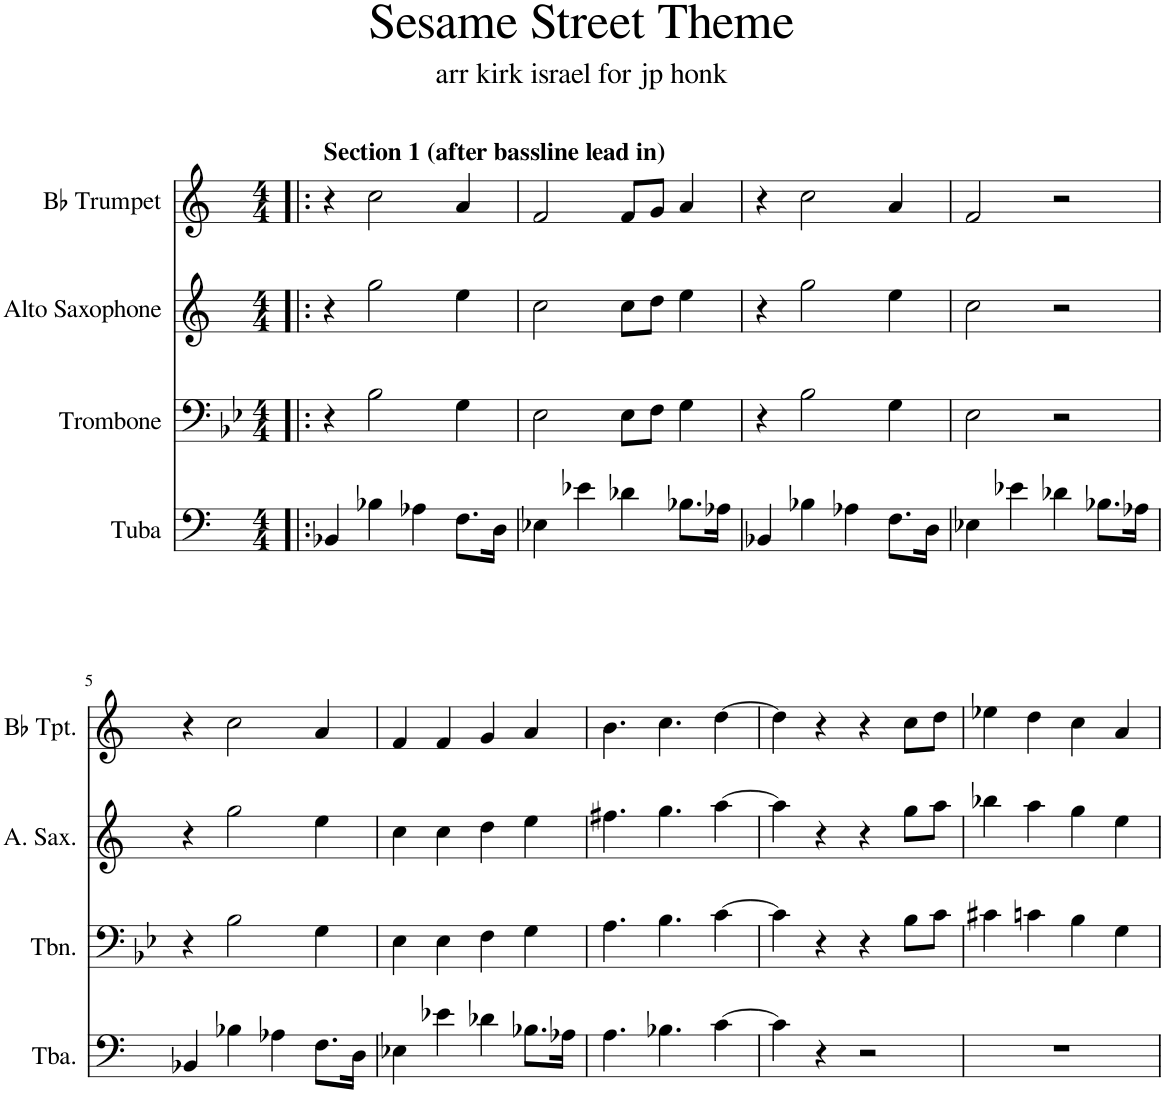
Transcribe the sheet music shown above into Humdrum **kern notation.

**kern	**kern	**kern	**kern
*part4	*part3	*part2	*part1
*staff4	*staff3	*staff2	*staff1
*I"Tuba	*I"Trombone	*I"Alto Saxophone	*I"Bb Trumpet
*I'Tba.	*I'Tbn.	*I'A. Sax.	*I'Bb Tpt.
*clefF4	*clefF4	*clefG2	*clefG2
*	*	*Trd5c9	*Trd1c2
*k[]	*k[b-e-]	*k[]	*k[]
*M4/4	*M4/4	*M4/4	*M4/4
=1!|:	=1!|:	=1!|:	=1!|:
!	!	!	!LO:TX:a:B:t=Section 1 (after bassline lead in)
4BB-X/	4r	4r	4r
4B-X\	2B-\	2gg\	2cc\
4A-X\	.	.	.
8.F\L	4G\	4ee\	4a/
16D\Jk	.	.	.
=2	=2	=2	=2
4E-X\	2E-\	2cc\	2f/
4e-X\	.	.	.
4d-X\	8E-\L	8cc\L	8f/L
.	8F\J	8dd\J	8g/J
8.B-X\L	4G\	4ee\	4a/
16A-X\Jk	.	.	.
=3	=3	=3	=3
4BB-X/	4r	4r	4r
4B-X\	2B-\	2gg\	2cc\
4A-X\	.	.	.
8.F\L	4G\	4ee\	4a/
16D\Jk	.	.	.
=4	=4	=4	=4
4E-X\	2E-\	2cc\	2f/
4e-X\	.	.	.
4d-X\	2r	2r	2r
8.B-X\L	.	.	.
16A-X\Jk	.	.	.
!!LO:LB:g=z
=5	=5	=5	=5
4BB-X/	4r	4r	4r
4B-X\	2B-\	2gg\	2cc\
4A-X\	.	.	.
8.F\L	4G\	4ee\	4a/
16D\Jk	.	.	.
=6	=6	=6	=6
4E-X\	4E-\	4cc\	4f/
4e-X\	4E-\	4cc\	4f/
4d-X\	4F\	4dd\	4g/
8.B-X\L	4G\	4ee\	4a/
16A-X\Jk	.	.	.
=7	=7	=7	=7
4.A\	4.A\	4.ff#X\	4.b\
4.B-X\	4.B-\	4.gg\	4.cc\
[4c\	[4c\	[4aa\	[4dd\
=8	=8	=8	=8
4c\]	4c\]	4aa\]	4dd\]
4r	4r	4r	4r
2r	4r	4r	4r
.	8B-\L	8gg\L	8cc\L
.	8c\J	8aa\J	8dd\J
=9	=9	=9	=9
1r	4c#X\	4bb-X\	4ee-X\
.	4cn\	4aa\	4dd\
.	4B-\	4gg\	4cc\
.	4G\	4ee\	4a/
=	=	=	=
*-	*-	*-	*-
